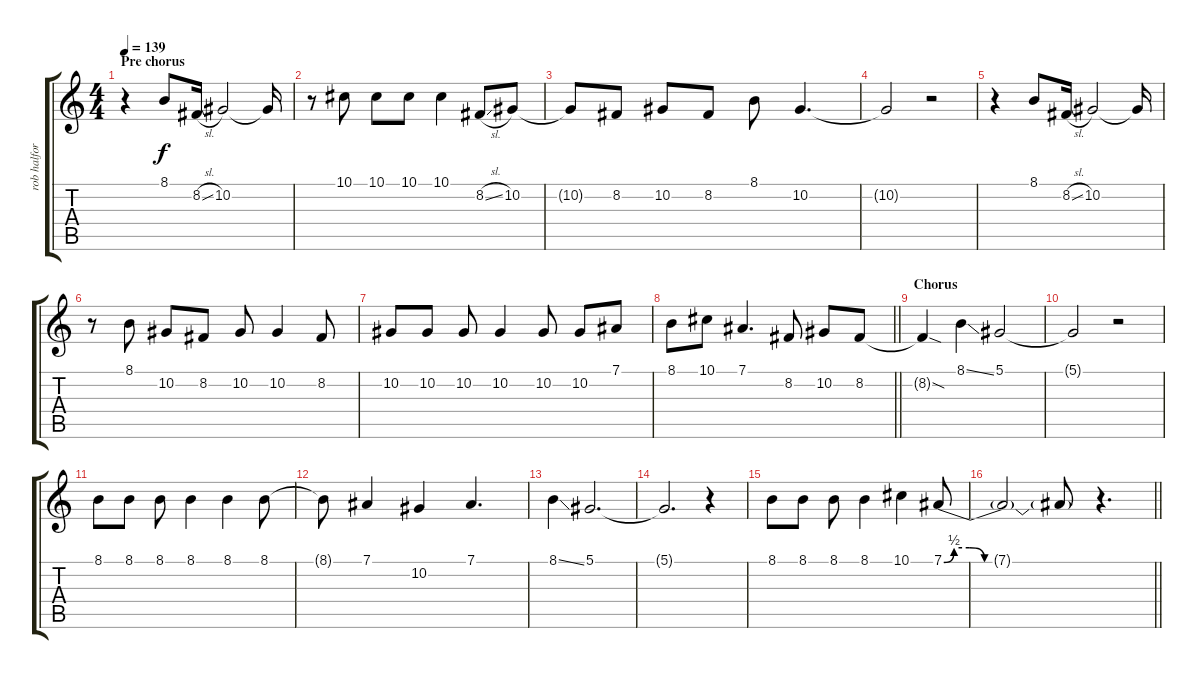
\track ("rob halford" "rob halfor") {instrument altosax}
\staff {score tabs}
\tuning (Eb4 Bb3 Gb3 Db3 Ab2 Eb2) {hide}
\ts (4 4)
\section ("" "Pre chorus")
\tempo 139
\clef g2
\ks c
r.4{dy f} 8.1.8 8.2{sl}.16 10.2.2 10.2{t}.16 |
r.8 10.1.8 10.1.8 10.1.8 10.1.4 8.2{sl}.8 10.2.8 |
10.2{t}.8 8.2.8 10.2.8 8.2.8 8.1.8 10.2.4{d} |
10.2{t}.2 r.2 |
r.4 8.1.8 8.2{sl}.16 10.2.2 10.2{t}.16 |
r.8 8.1.8 10.2.8 8.2.8 10.2.8 10.2.4 8.2.8 |
10.2.8 10.2.8 10.2.8 10.2.4 10.2.8 10.2.8 7.1.8 |
\barLineRight lightlight
8.1.8 10.1.8 7.1.4{d} 8.2.8 10.2.8 8.2.8 |
\section ("" "Chorus")
8.2{sod t}.4 8.1{ss}.4 5.1.2 |
5.1{t}.2 r.2 |
8.1.8 8.1.8 8.1.8 8.1.4 8.1.4 8.1.8 |
8.1{t}.8 7.1.4 10.2.4 7.1.4{d} |
8.1{ss}.4 5.1.2{d} |
5.1{t}.2{d} r.4 |
8.1.8 8.1.8 8.1.8 8.1.4 10.1.4 7.1{be (custom 0 0 4 2 10 2 16 0 30 0 60 0)}.8 |
\barLineRight lightlight
7.1{t}.2 7.1{t}.8 r.4{d}
